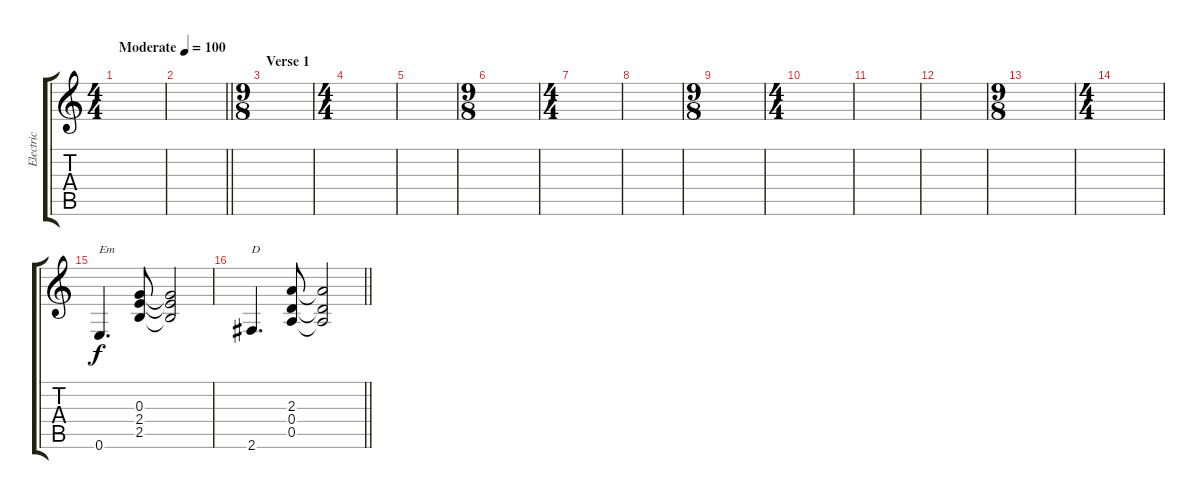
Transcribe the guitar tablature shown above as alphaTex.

\track ("Electric" "Electric") {instrument overdrivenguitar}
\staff {score tabs}
\tuning (E4 B3 G3 D3 A2 E2) {hide}
\ts (4 4)
\tempo (100 "Moderate")
\clef g2
\ks c
|
\barLineRight lightlight
|
\ts (9 8)
\section ("" "Verse 1")
|
\ts (4 4)
|
|
\ts (9 8)
|
\ts (4 4)
|
|
\ts (9 8)
|
\ts (4 4)
|
|
|
\ts (9 8)
|
\ts (4 4)
|
0.6.4{d txt "Em"} (0.3 2.4 2.5).8 (0.3{t} 2.4{t} 2.5{t}).2 |
\barLineRight lightlight
2.6.4{d txt "D"} (2.3 0.4 0.5).8 (2.3{t} 0.4{t} 0.5{t}).2
